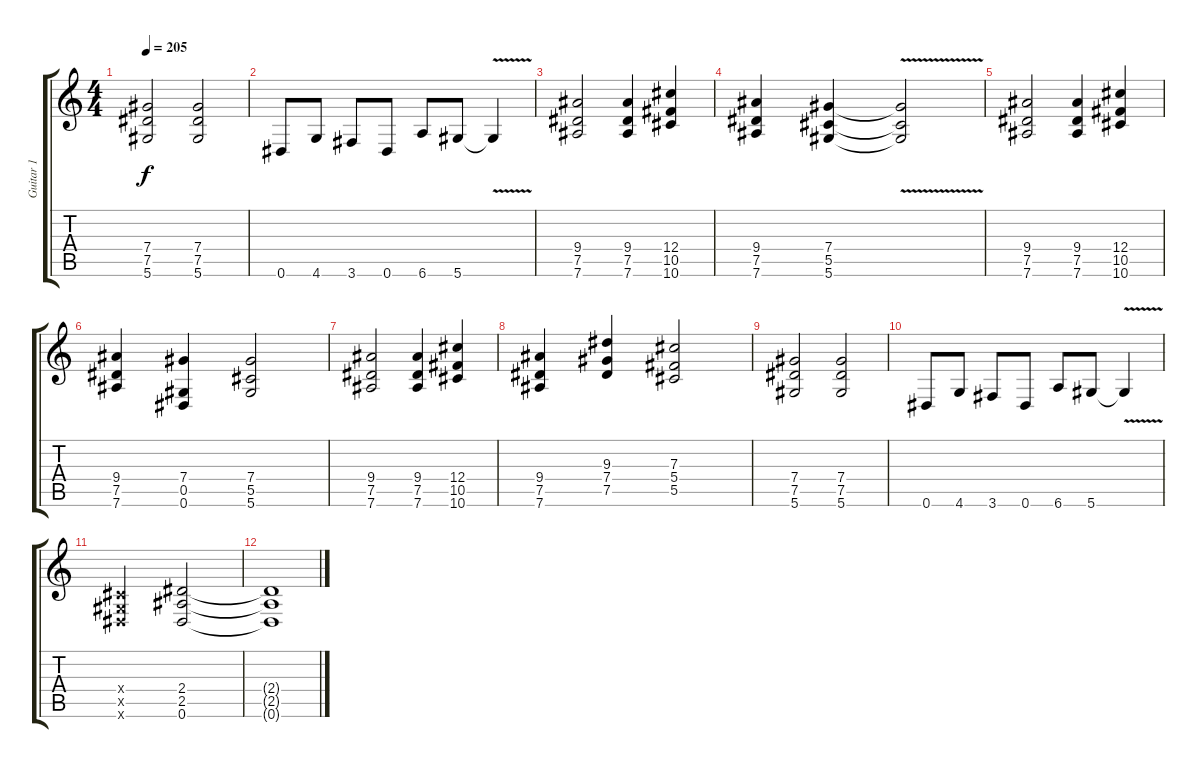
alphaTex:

\track ("Guitar 1" "Guitar 1") {instrument overdrivenguitar}
\staff {score tabs}
\tuning (Eb4 Bb3 Gb3 Db3 Ab2 Eb2) {hide}
\ts (4 4)
\tempo 205
\clef g2
\ks c
(7.4 7.5 5.6).2{dy f} (7.4 7.5 5.6).2 |
0.6.8 4.6.8 3.6.8 0.6.8 6.6.8 5.6.8 5.6{v t}.4 |
(9.4 7.5 7.6).2 (9.4 7.5 7.6).4 (12.4 10.5 10.6).4 |
(9.4 7.5 7.6).4 (7.4 5.5 5.6).4 (7.4{v t} 5.5{v t} 5.6{v t}).2 |
(9.4 7.5 7.6).2 (9.4 7.5 7.6).4 (12.4 10.5 10.6).4 |
(9.4 7.5 7.6).4 (7.4 0.5 0.6).4 (7.4 5.5 5.6).2 |
(9.4 7.5 7.6).2 (9.4 7.5 7.6).4 (12.4 10.5 10.6).4 |
(9.4 7.5 7.6).4 (9.3 7.4 7.5).4 (7.3 5.4 5.5).2 |
(7.4 7.5 5.6).2 (7.4 7.5 5.6).2 |
0.6.8 4.6.8 3.6.8 0.6.8 6.6.8 5.6.8 5.6{v t}.4 |
(0.4{x} 0.5{x} 0.6{x}).2 (2.4 2.5 0.6).2 |
(2.4{t} 2.5{t} 0.6{t}).1
